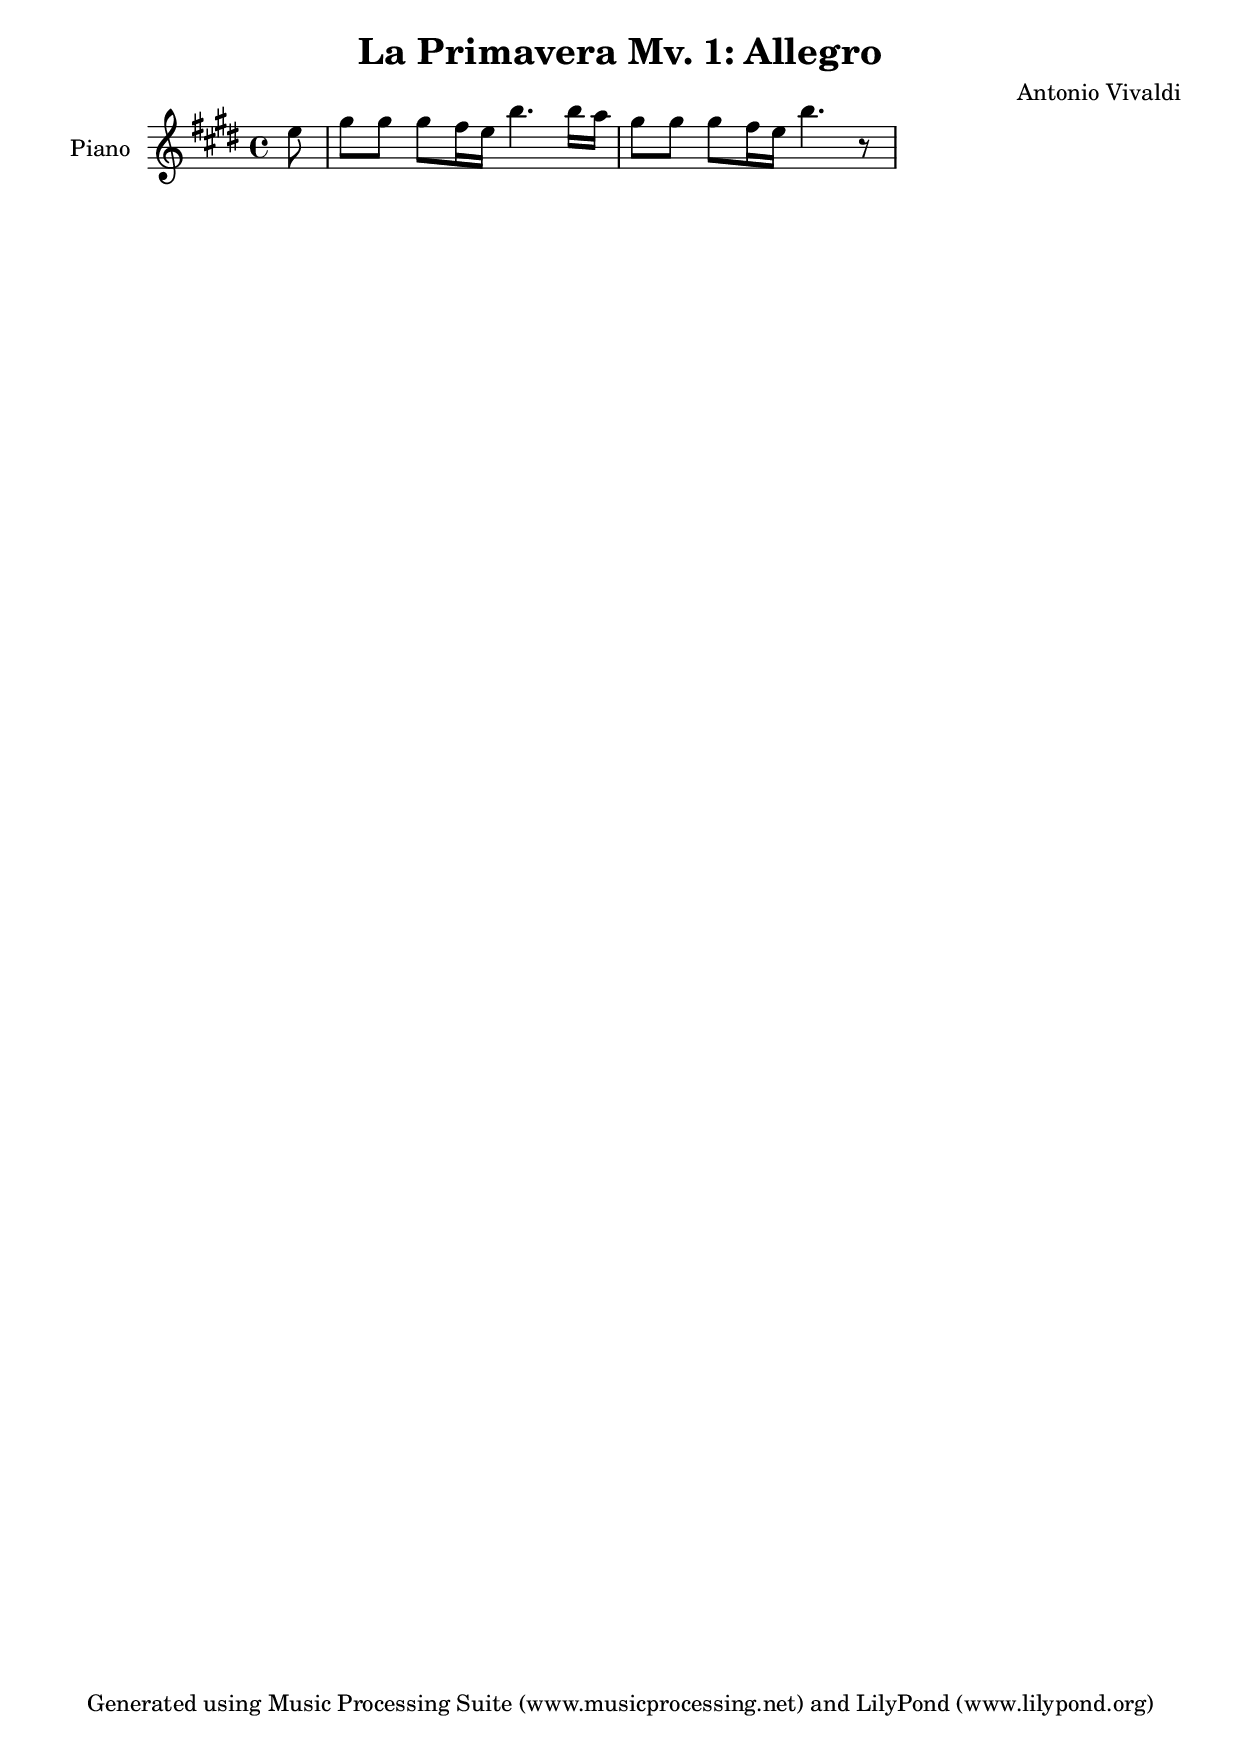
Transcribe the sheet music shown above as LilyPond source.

% Generated using Music Processing Suite (MPS)
\version "2.12.0"
#(set-default-paper-size "a4")

\header {
    title = "La Primavera Mv. 1: Allegro"
    composer = "Antonio Vivaldi"
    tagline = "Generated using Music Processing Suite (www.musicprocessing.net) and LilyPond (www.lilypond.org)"
}

\score {
    <<
        \new Staff {
            \set Staff.instrumentName = #"Piano"
            \set Staff.shortInstrumentName = #"Pno."
            \set Staff.midiInstrument = #"acoustic grand"
            \clef treble
            \time 4/4
            \key e \major
            \partial 8 e''8
            | gis''
            gis''
            gis''
            fis''16
            e''
            b''4.
            b''16
            a''
            gis''8
            gis''
            gis''
            fis''16
            e''
            b''4.
            r8
        }

    >>

    \midi {
        \context {
            \Score
            tempoWholesPerMinute = #(ly:make-moment 120 4)
        }
    }
    \layout {
    }
}

